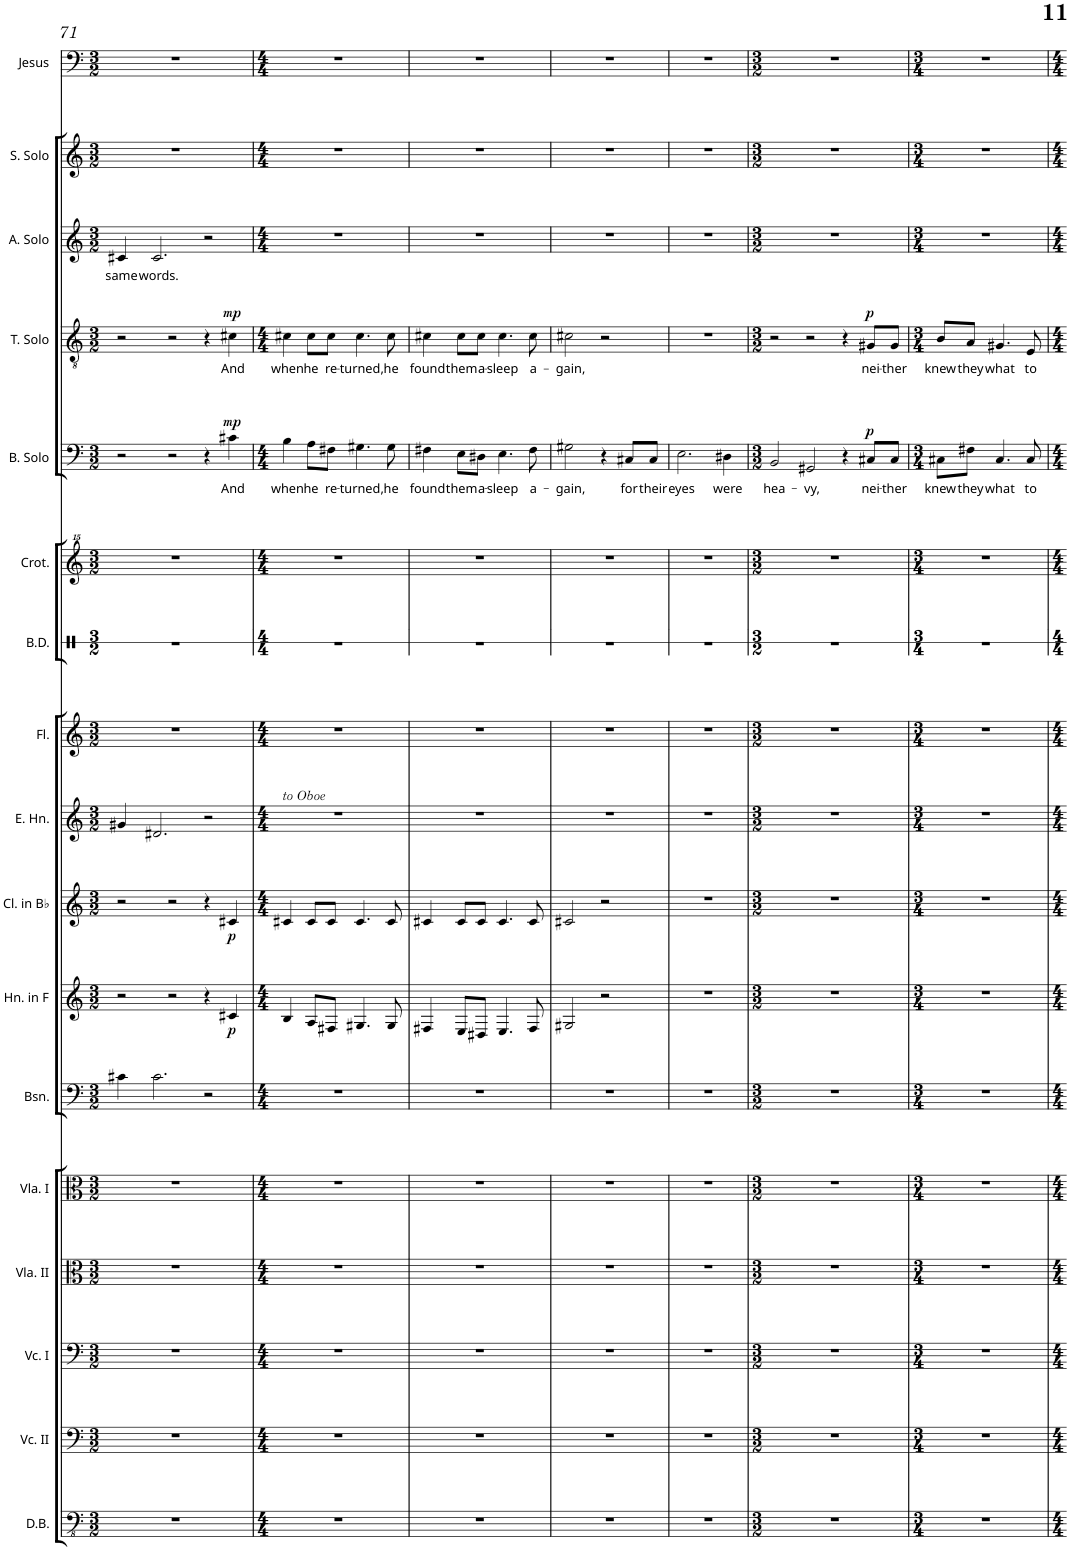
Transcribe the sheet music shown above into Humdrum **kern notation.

**kern	**kern	**kern	**kern	**kern	**kern	**kern	**dynam	**kern	**dynam	**kern	**kern	**kern	**kern	**kern	**text	**dynam	**kern	**text	**dynam	**kern	**text	**kern	**kern
*part17	*part16	*part15	*part14	*part13	*part12	*part11	*part11	*part10	*part10	*part9	*part8	*part7	*part6	*part5	*part5	*part5	*part4	*part4	*part4	*part3	*part3	*part2	*part1
*staff17	*staff16	*staff15	*staff14	*staff13	*staff12	*staff11	*staff11	*staff10	*staff10	*staff9	*staff8	*staff7	*staff6	*staff5	*staff5	*staff5	*staff4	*staff4	*staff4	*staff3	*staff3	*staff2	*staff1
*I"Double Bass	*I"Violoncello II	*I"Violoncello I	*I"Viola II	*I"Viola I	*I"Bassoon	*I"Horn in F	*	*I"Clarinet in Bb	*	*I"Oboe	*I"Flute	*I"Bass Drum	*I"Crotales	*I"Bass Solo	*	*	*I"Tenor Solo	*	*	*I"Alto Solo	*	*I"Soprano Solo	*I"Jesus (Baritone Solo)
*I'D.B.	*I'Vc. II	*I'Vc. I	*I'Vla. II	*I'Vla. I	*I'Bsn.	*I'Hn. in F	*	*I'Cl. in Bb	*	*I'Ob.	*I'Fl.	*I'B.D.	*I'Crot.	*I'B. Solo	*	*	*I'T. Solo	*	*	*I'A. Solo	*	*I'S. Solo	*I'Jesus
!!LO:PB:g=z
*clefFv4	*clefF4	*clefF4	*clefC3	*clefC3	*clefF4	*clefG2	*	*clefG2	*	*clefG2	*clefG2	*clefX	*clefG^^2	*clefF4	*	*	*clefGv2	*	*	*clefG2	*	*clefG2	*clefF4
*Trd7c12	*	*	*	*	*	*Trd4c7	*	*Trd1c2	*	*	*	*	*	*	*	*	*	*	*	*	*	*	*
*k[]	*k[]	*k[]	*k[]	*k[]	*k[]	*k[]	*	*k[]	*	*k[]	*k[]	*k[]	*k[]	*k[]	*	*	*k[]	*	*	*k[]	*	*k[]	*k[]
*M3/2	*M3/2	*M3/2	*M3/2	*M3/2	*M3/2	*M3/2	*	*M3/2	*	*M3/2	*M3/2	*M3/2	*M3/2	*M3/2	*	*	*M3/2	*	*	*M3/2	*	*M3/2	*M3/2
=71	=71	=71	=71	=71	=71	=71	=71	=71	=71	=71	=71	=71	=71	=71	=71	=71	=71	=71	=71	=71	=71	=71	=71
!	!	!	!	!	!	!	!	!	!	!	!	!	!	!	!	!	!	!	!	!	!LO:LY:b	!	!
1.r	1.r	1.r	1.r	1.r	4c#X\	2r	.	2r	.	4g#X/	1.r	1.r	1.r	2r	.	.	2r	.	.	4c#X/	same	1.r	1.r
!	!	!	!	!	!	!	!	!	!	!	!	!	!	!	!	!	!	!	!	!	!LO:LY:b	!	!
.	.	.	.	.	2.c#\	.	.	.	.	2.d#X/	.	.	.	.	.	.	.	.	.	2.c#/	words.	.	.
.	.	.	.	.	.	2r	.	2r	.	.	.	.	.	2r	.	.	2r	.	.	.	.	.	.
.	.	.	.	.	2r	4r	.	4r	.	2r	.	.	.	4r	.	.	4r	.	.	2r	.	.	.
!	!	!	!	!	!	!	!LO:DY:b	!	!LO:DY:b	!	!	!	!	!	!LO:LY:b	!LO:DY:a	!	!LO:LY:b	!LO:DY:a	!	!	!	!
.	.	.	.	.	.	4c#X/	p	4c#X/	p	.	.	.	.	4c#X\	And	mp	4c#X\	And	mp	.	.	.	.
=72	=72	=72	=72	=72	=72	=72	=72	=72	=72	=72	=72	=72	=72	=72	=72	=72	=72	=72	=72	=72	=72	=72	=72
*M4/4	*M4/4	*M4/4	*M4/4	*M4/4	*M4/4	*M4/4	*	*M4/4	*	*M4/4	*M4/4	*M4/4	*M4/4	*M4/4	*	*	*M4/4	*	*	*M4/4	*	*M4/4	*M4/4
!	!	!	!	!	!	!	!	!	!	!LO:TX:a:i:t=to Oboe	!	!	!	!	!	!	!	!	!	!	!	!	!
!	!	!	!	!	!	!	!	!	!	!	!	!	!	!	!LO:LY:b	!	!	!LO:LY:b	!	!	!	!	!
1r	1r	1r	1r	1r	1r	4B/	.	4c#X/	.	1r	1r	1r	1r	4B\	when	.	4c#X\	when	.	1r	.	1r	1r
!	!	!	!	!	!	!	!	!	!	!	!	!	!	!	!LO:LY:b	!	!	!LO:LY:b	!	!	!	!	!
.	.	.	.	.	.	8A/L	.	8c#/L	.	.	.	.	.	8A\L	he	.	8c#\L	he	.	.	.	.	.
!	!	!	!	!	!	!	!	!	!	!	!	!	!	!	!LO:LY:b	!	!	!LO:LY:b	!	!	!	!	!
.	.	.	.	.	.	8F#X/J	.	8c#/J	.	.	.	.	.	8F#X\J	re-	.	8c#\J	re-	.	.	.	.	.
!	!	!	!	!	!	!	!	!	!	!	!	!	!	!	!LO:LY:b	!	!	!LO:LY:b	!	!	!	!	!
.	.	.	.	.	.	4.G#X/	.	4.c#/	.	.	.	.	.	4.G#X\	-turned,	.	4.c#\	-turned,	.	.	.	.	.
!	!	!	!	!	!	!	!	!	!	!	!	!	!	!	!LO:LY:b	!	!	!LO:LY:b	!	!	!	!	!
.	.	.	.	.	.	8G#/	.	8c#/	.	.	.	.	.	8G#\	he	.	8c#\	he	.	.	.	.	.
=73	=73	=73	=73	=73	=73	=73	=73	=73	=73	=73	=73	=73	=73	=73	=73	=73	=73	=73	=73	=73	=73	=73	=73
!	!	!	!	!	!	!	!	!	!	!	!	!	!	!	!LO:LY:b	!	!	!LO:LY:b	!	!	!	!	!
1r	1r	1r	1r	1r	1r	4F#X/	.	4c#X/	.	1r	1r	1r	1r	4F#X\	found	.	4c#X\	found	.	1r	.	1r	1r
!	!	!	!	!	!	!	!	!	!	!	!	!	!	!	!LO:LY:b	!	!	!LO:LY:b	!	!	!	!	!
.	.	.	.	.	.	8E/L	.	8c#/L	.	.	.	.	.	8E\L	them	.	8c#\L	them	.	.	.	.	.
!	!	!	!	!	!	!	!	!	!	!	!	!	!	!	!LO:LY:b	!	!	!LO:LY:b	!	!	!	!	!
.	.	.	.	.	.	8D#X/J	.	8c#/J	.	.	.	.	.	8D#X\J	a-	.	8c#\J	a-	.	.	.	.	.
!	!	!	!	!	!	!	!	!	!	!	!	!	!	!	!LO:LY:b	!	!	!LO:LY:b	!	!	!	!	!
.	.	.	.	.	.	4.E/	.	4.c#/	.	.	.	.	.	4.E\	-sleep	.	4.c#\	-sleep	.	.	.	.	.
!	!	!	!	!	!	!	!	!	!	!	!	!	!	!	!LO:LY:b	!	!	!LO:LY:b	!	!	!	!	!
.	.	.	.	.	.	8F#/	.	8c#/	.	.	.	.	.	8F#\	a-	.	8c#\	a-	.	.	.	.	.
=74	=74	=74	=74	=74	=74	=74	=74	=74	=74	=74	=74	=74	=74	=74	=74	=74	=74	=74	=74	=74	=74	=74	=74
!	!	!	!	!	!	!	!	!	!	!	!	!	!	!	!LO:LY:b	!	!	!LO:LY:b	!	!	!	!	!
1r	1r	1r	1r	1r	1r	2G#X/	.	2c#X/	.	1r	1r	1r	1r	2G#X\	-gain,	.	2c#X\	-gain,	.	1r	.	1r	1r
.	.	.	.	.	.	2r	.	2r	.	.	.	.	.	4r	.	.	2r	.	.	.	.	.	.
!	!	!	!	!	!	!	!	!	!	!	!	!	!	!	!LO:LY:b	!	!	!	!	!	!	!	!
.	.	.	.	.	.	.	.	.	.	.	.	.	.	8C#X/L	for	.	.	.	.	.	.	.	.
!	!	!	!	!	!	!	!	!	!	!	!	!	!	!	!LO:LY:b	!	!	!	!	!	!	!	!
.	.	.	.	.	.	.	.	.	.	.	.	.	.	8C#/J	their	.	.	.	.	.	.	.	.
=75	=75	=75	=75	=75	=75	=75	=75	=75	=75	=75	=75	=75	=75	=75	=75	=75	=75	=75	=75	=75	=75	=75	=75
!	!	!	!	!	!	!	!	!	!	!	!	!	!	!	!LO:LY:b	!	!	!	!	!	!	!	!
1r	1r	1r	1r	1r	1r	1r	.	1r	.	1r	1r	1r	1r	2.E\	eyes	.	1r	.	.	1r	.	1r	1r
!	!	!	!	!	!	!	!	!	!	!	!	!	!	!	!LO:LY:b	!	!	!	!	!	!	!	!
.	.	.	.	.	.	.	.	.	.	.	.	.	.	4D#X\	were	.	.	.	.	.	.	.	.
=76	=76	=76	=76	=76	=76	=76	=76	=76	=76	=76	=76	=76	=76	=76	=76	=76	=76	=76	=76	=76	=76	=76	=76
*M3/2	*M3/2	*M3/2	*M3/2	*M3/2	*M3/2	*M3/2	*	*M3/2	*	*M3/2	*M3/2	*M3/2	*M3/2	*M3/2	*	*	*M3/2	*	*	*M3/2	*	*M3/2	*M3/2
!	!	!	!	!	!	!	!	!	!	!	!	!	!	!	!LO:LY:b	!	!	!	!	!	!	!	!
1.r	1.r	1.r	1.r	1.r	1.r	1.r	.	1.r	.	1.r	1.r	1.r	1.r	2BB/	hea-	.	2r	.	.	1.r	.	1.r	1.r
!	!	!	!	!	!	!	!	!	!	!	!	!	!	!	!LO:LY:b	!	!	!	!	!	!	!	!
.	.	.	.	.	.	.	.	.	.	.	.	.	.	2GG#X/	-vy,	.	2r	.	.	.	.	.	.
.	.	.	.	.	.	.	.	.	.	.	.	.	.	4r	.	.	4r	.	.	.	.	.	.
!	!	!	!	!	!	!	!	!	!	!	!	!	!	!	!LO:LY:b	!LO:DY:a	!	!LO:LY:b	!LO:DY:a	!	!	!	!
.	.	.	.	.	.	.	.	.	.	.	.	.	.	8C#X/L	nei-	p	8G#X/L	nei-	p	.	.	.	.
!	!	!	!	!	!	!	!	!	!	!	!	!	!	!	!LO:LY:b	!	!	!LO:LY:b	!	!	!	!	!
.	.	.	.	.	.	.	.	.	.	.	.	.	.	8C#/J	-ther	.	8G#/J	-ther	.	.	.	.	.
=77	=77	=77	=77	=77	=77	=77	=77	=77	=77	=77	=77	=77	=77	=77	=77	=77	=77	=77	=77	=77	=77	=77	=77
*M3/4	*M3/4	*M3/4	*M3/4	*M3/4	*M3/4	*M3/4	*	*M3/4	*	*M3/4	*M3/4	*M3/4	*M3/4	*M3/4	*	*	*M3/4	*	*	*M3/4	*	*M3/4	*M3/4
!	!	!	!	!	!	!	!	!	!	!	!	!	!	!	!LO:LY:b	!	!	!LO:LY:b	!	!	!	!	!
2.r	2.r	2.r	2.r	2.r	2.r	2.r	.	2.r	.	2.r	2.r	2.r	2.r	8C#X\L	knew	.	8B/L	knew	.	2.r	.	2.r	2.r
!	!	!	!	!	!	!	!	!	!	!	!	!	!	!	!LO:LY:b	!	!	!LO:LY:b	!	!	!	!	!
.	.	.	.	.	.	.	.	.	.	.	.	.	.	8F#X\J	they	.	8A/J	they	.	.	.	.	.
!	!	!	!	!	!	!	!	!	!	!	!	!	!	!	!LO:LY:b	!	!	!LO:LY:b	!	!	!	!	!
.	.	.	.	.	.	.	.	.	.	.	.	.	.	4.C#/	what	.	4.G#X/	what	.	.	.	.	.
!	!	!	!	!	!	!	!	!	!	!	!	!	!	!	!LO:LY:b	!	!	!LO:LY:b	!	!	!	!	!
.	.	.	.	.	.	.	.	.	.	.	.	.	.	8C#/	to	.	8E/	to	.	.	.	.	.
=	=	=	=	=	=	=	=	=	=	=	=	=	=	=	=	=	=	=	=	=	=	=	=
*-	*-	*-	*-	*-	*-	*-	*-	*-	*-	*-	*-	*-	*-	*-	*-	*-	*-	*-	*-	*-	*-	*-	*-
